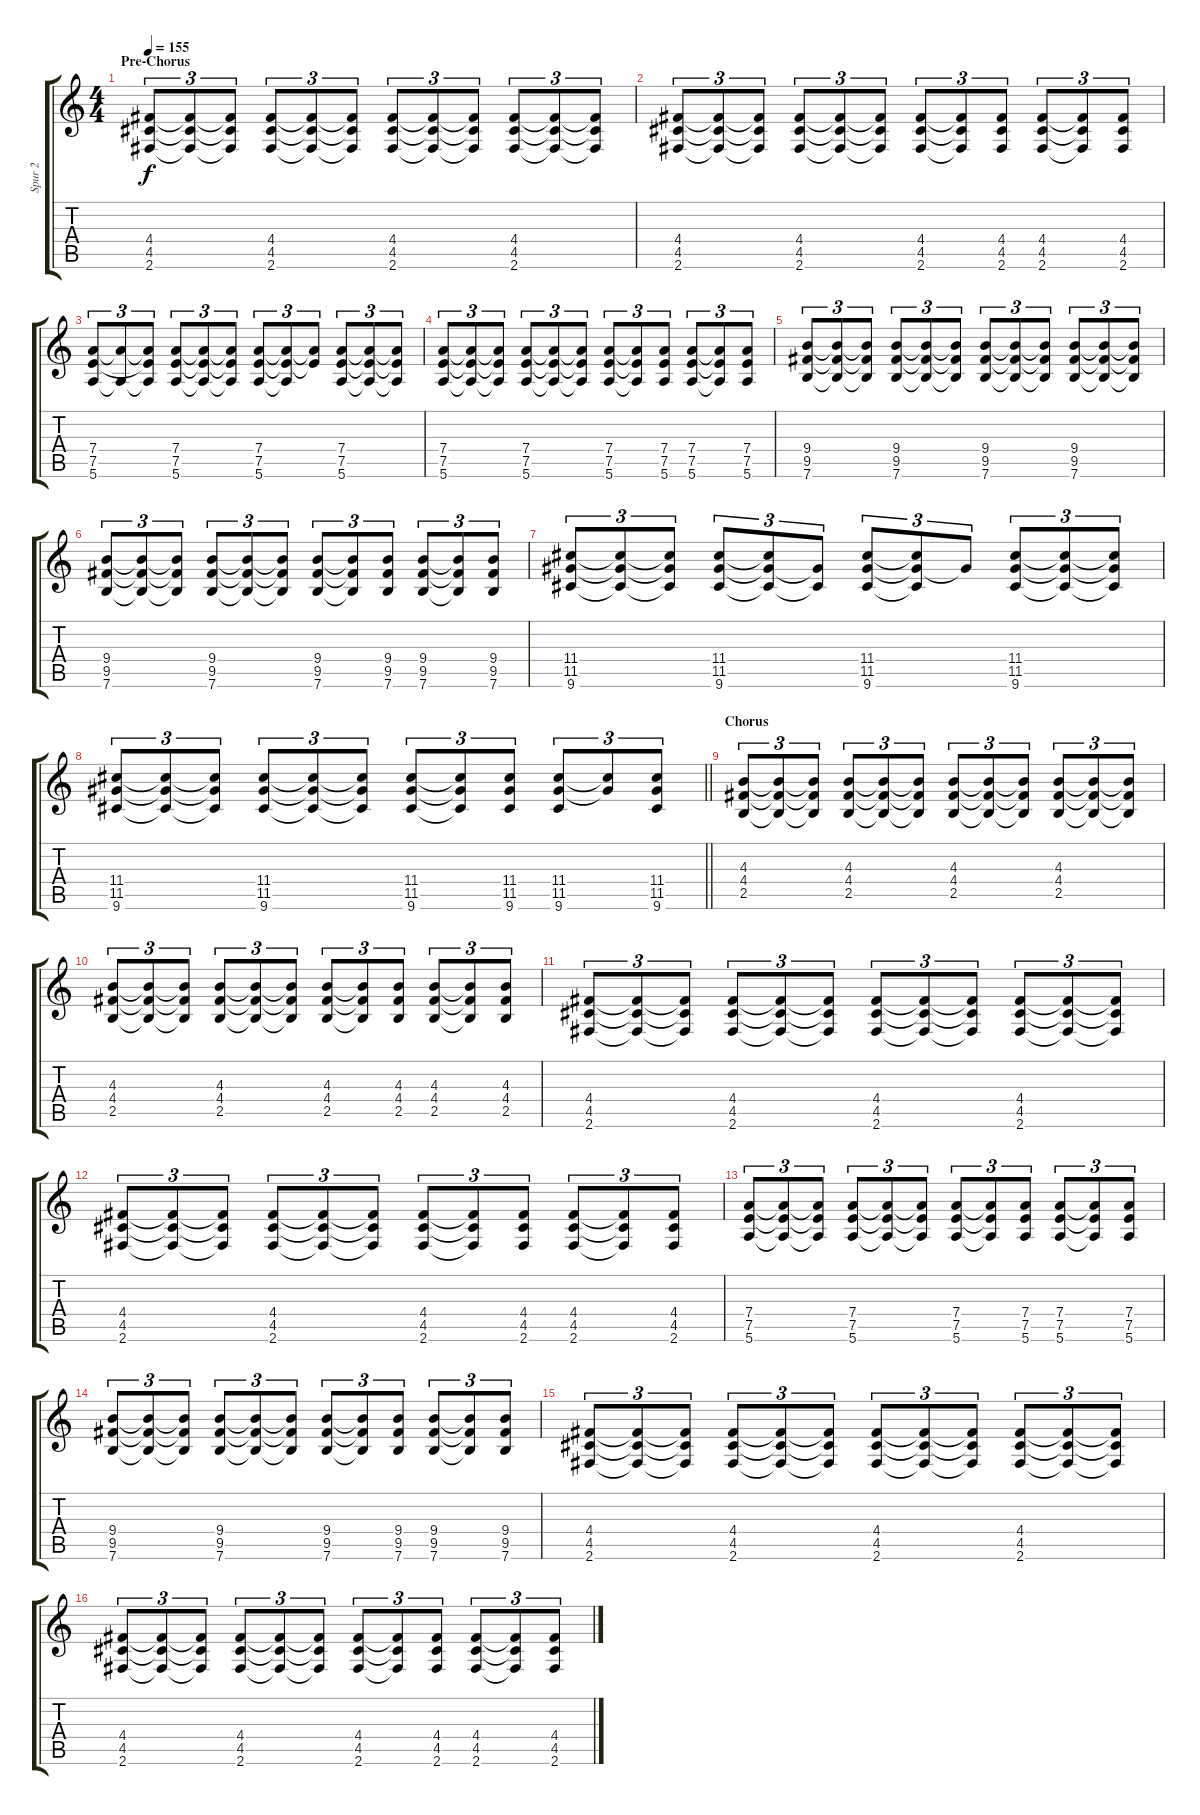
\track ("Spur 2" "Spur 2") {instrument overdrivenguitar}
\staff {score tabs}
\tuning (E4 B3 G3 D3 A2 E2) {hide}
\ts (4 4)
\section ("" "Pre-Chorus")
\tempo 155
\clef g2
\ks c
(4.4 4.5 2.6).8{tu (3 2) dy f} (4.4{t} 4.5{t} 2.6{t}).8{tu (3 2)} (4.4{t} 4.5{t} 2.6{t}).8{tu (3 2)} (4.4 4.5 2.6).8{tu (3 2)} (4.4{t} 4.5{t} 2.6{t}).8{tu (3 2)} (4.4{t} 4.5{t} 2.6{t}).8{tu (3 2)} (4.4 4.5 2.6).8{tu (3 2)} (4.4{t} 4.5{t} 2.6{t}).8{tu (3 2)} (4.4{t} 4.5{t} 2.6{t}).8{tu (3 2)} (4.4 4.5 2.6).8{tu (3 2)} (4.4{t} 4.5{t} 2.6{t}).8{tu (3 2)} (4.4{t} 4.5{t} 2.6{t}).8{tu (3 2)} |
(4.4 4.5 2.6).8{tu (3 2)} (4.4{t} 4.5{t} 2.6{t}).8{tu (3 2)} (4.4{t} 4.5{t} 2.6{t}).8{tu (3 2)} (4.4 4.5 2.6).8{tu (3 2)} (4.4{t} 4.5{t} 2.6{t}).8{tu (3 2)} (4.4{t} 4.5{t} 2.6{t}).8{tu (3 2)} (4.4 4.5 2.6).8{tu (3 2)} (4.4{t} 4.5{t} 2.6{t}).8{tu (3 2)} (4.4 4.5 2.6).8{tu (3 2)} (4.4 4.5 2.6).8{tu (3 2)} (4.4{t} 4.5{t} 2.6{t}).8{tu (3 2)} (4.4 4.5 2.6).8{tu (3 2)} |
(7.4 7.5 5.6).8{tu (3 2)} (7.4{t} 5.6{t}).8{tu (3 2)} (7.4{t} 7.5{t} 5.6{t}).8{tu (3 2)} (7.4 7.5 5.6).8{tu (3 2)} (7.4{t} 7.5{t} 5.6{t}).8{tu (3 2)} (7.4{t} 7.5{t} 5.6{t}).8{tu (3 2)} (7.4 7.5 5.6).8{tu (3 2)} (7.4{t} 7.5{t} 5.6{t}).8{tu (3 2)} (7.4{t} 7.5{t}).8{tu (3 2)} (7.4 7.5 5.6).8{tu (3 2)} (7.4{t} 7.5{t} 5.6{t}).8{tu (3 2)} (7.4{t} 7.5{t} 5.6{t}).8{tu (3 2)} |
(7.4 7.5 5.6).8{tu (3 2)} (7.4{t} 7.5{t} 5.6{t}).8{tu (3 2)} (7.4{t} 7.5{t} 5.6{t}).8{tu (3 2)} (7.4 7.5 5.6).8{tu (3 2)} (7.4{t} 7.5{t} 5.6{t}).8{tu (3 2)} (7.4{t} 7.5{t} 5.6{t}).8{tu (3 2)} (7.4 7.5 5.6).8{tu (3 2)} (7.4{t} 7.5{t} 5.6{t}).8{tu (3 2)} (7.4 7.5 5.6).8{tu (3 2)} (7.4 7.5 5.6).8{tu (3 2)} (7.4{t} 7.5{t} 5.6{t}).8{tu (3 2)} (7.4 7.5 5.6).8{tu (3 2)} |
(9.4 9.5 7.6).8{tu (3 2)} (9.4{t} 9.5{t} 7.6{t}).8{tu (3 2)} (9.4{t} 9.5{t} 7.6{t}).8{tu (3 2)} (9.4 9.5 7.6).8{tu (3 2)} (9.4{t} 9.5{t} 7.6{t}).8{tu (3 2)} (9.4{t} 9.5{t} 7.6{t}).8{tu (3 2)} (9.4 9.5 7.6).8{tu (3 2)} (9.4{t} 9.5{t} 7.6{t}).8{tu (3 2)} (9.4{t} 9.5{t} 7.6{t}).8{tu (3 2)} (9.4 9.5 7.6).8{tu (3 2)} (9.4{t} 9.5{t} 7.6{t}).8{tu (3 2)} (9.4{t} 9.5{t} 7.6{t}).8{tu (3 2)} |
(9.4 9.5 7.6).8{tu (3 2)} (9.4{t} 9.5{t} 7.6{t}).8{tu (3 2)} (9.4{t} 9.5{t} 7.6{t}).8{tu (3 2)} (9.4 9.5 7.6).8{tu (3 2)} (9.4{t} 9.5{t} 7.6{t}).8{tu (3 2)} (9.4{t} 9.5{t} 7.6{t}).8{tu (3 2)} (9.4 9.5 7.6).8{tu (3 2)} (9.4{t} 9.5{t} 7.6{t}).8{tu (3 2)} (9.4 9.5 7.6).8{tu (3 2)} (9.4 9.5 7.6).8{tu (3 2)} (9.4{t} 9.5{t} 7.6{t}).8{tu (3 2)} (9.4 9.5 7.6).8{tu (3 2)} |
(11.4 11.5 9.6).8{tu (3 2)} (11.4{t} 11.5{t} 9.6{t}).8{tu (3 2)} (11.4{t} 11.5{t} 9.6{t}).8{tu (3 2)} (11.4 11.5 9.6).8{tu (3 2)} (11.4{t} 11.5{t} 9.6{t}).8{tu (3 2)} (11.5{t} 9.6{t}).8{tu (3 2)} (11.4 11.5 9.6).8{tu (3 2)} (11.4{t} 11.5{t} 9.6{t}).8{tu (3 2)} 11.5{t}.8{tu (3 2)} (11.4 11.5 9.6).8{tu (3 2)} (11.4{t} 11.5{t} 9.6{t}).8{tu (3 2)} (11.4{t} 11.5{t} 9.6{t}).8{tu (3 2)} |
\barLineRight lightlight
(11.4 11.5 9.6).8{tu (3 2)} (11.4{t} 11.5{t} 9.6{t}).8{tu (3 2)} (11.4{t} 11.5{t} 9.6{t}).8{tu (3 2)} (11.4 11.5 9.6).8{tu (3 2)} (11.4{t} 11.5{t} 9.6{t}).8{tu (3 2)} (11.4{t} 11.5{t} 9.6{t}).8{tu (3 2)} (11.4 11.5 9.6).8{tu (3 2)} (11.4{t} 11.5{t} 9.6{t}).8{tu (3 2)} (11.4 11.5 9.6).8{tu (3 2)} (11.4 11.5 9.6).8{tu (3 2)} (11.4{t} 11.5{t}).8{tu (3 2)} (11.4 11.5 9.6).8{tu (3 2)} |
\section ("" "Chorus")
(4.3 4.4 2.5).8{tu (3 2)} (4.3{t} 4.4{t} 2.5{t}).8{tu (3 2)} (4.3{t} 4.4{t} 2.5{t}).8{tu (3 2)} (4.3 4.4 2.5).8{tu (3 2)} (4.3{t} 4.4{t} 2.5{t}).8{tu (3 2)} (4.3{t} 4.4{t} 2.5{t}).8{tu (3 2)} (4.3 4.4 2.5).8{tu (3 2)} (4.3{t} 4.4{t} 2.5{t}).8{tu (3 2)} (4.3{t} 4.4{t} 2.5{t}).8{tu (3 2)} (4.3 4.4 2.5).8{tu (3 2)} (4.3{t} 4.4{t} 2.5{t}).8{tu (3 2)} (4.3{t} 4.4{t} 2.5{t}).8{tu (3 2)} |
(4.3 4.4 2.5).8{tu (3 2)} (4.3{t} 4.4{t} 2.5{t}).8{tu (3 2)} (4.3{t} 4.4{t} 2.5{t}).8{tu (3 2)} (4.3 4.4 2.5).8{tu (3 2)} (4.3{t} 4.4{t} 2.5{t}).8{tu (3 2)} (4.3{t} 4.4{t} 2.5{t}).8{tu (3 2)} (4.3 4.4 2.5).8{tu (3 2)} (4.3{t} 4.4{t} 2.5{t}).8{tu (3 2)} (4.3 4.4 2.5).8{tu (3 2)} (4.3 4.4 2.5).8{tu (3 2)} (4.3{t} 4.4{t} 2.5{t}).8{tu (3 2)} (4.3 4.4 2.5).8{tu (3 2)} |
(4.4 4.5 2.6).8{tu (3 2)} (4.4{t} 4.5{t} 2.6{t}).8{tu (3 2)} (4.4{t} 4.5{t} 2.6{t}).8{tu (3 2)} (4.4 4.5 2.6).8{tu (3 2)} (4.4{t} 4.5{t} 2.6{t}).8{tu (3 2)} (4.4{t} 4.5{t} 2.6{t}).8{tu (3 2)} (4.4 4.5 2.6).8{tu (3 2)} (4.4{t} 4.5{t} 2.6{t}).8{tu (3 2)} (4.4{t} 4.5{t} 2.6{t}).8{tu (3 2)} (4.4 4.5 2.6).8{tu (3 2)} (4.4{t} 4.5{t} 2.6{t}).8{tu (3 2)} (4.4{t} 4.5{t} 2.6{t}).8{tu (3 2)} |
(4.4 4.5 2.6).8{tu (3 2)} (4.4{t} 4.5{t} 2.6{t}).8{tu (3 2)} (4.4{t} 4.5{t} 2.6{t}).8{tu (3 2)} (4.4 4.5 2.6).8{tu (3 2)} (4.4{t} 4.5{t} 2.6{t}).8{tu (3 2)} (4.4{t} 4.5{t} 2.6{t}).8{tu (3 2)} (4.4 4.5 2.6).8{tu (3 2)} (4.4{t} 4.5{t} 2.6{t}).8{tu (3 2)} (4.4 4.5 2.6).8{tu (3 2)} (4.4 4.5 2.6).8{tu (3 2)} (4.4{t} 4.5{t} 2.6{t}).8{tu (3 2)} (4.4 4.5 2.6).8{tu (3 2)} |
(7.4 7.5 5.6).8{tu (3 2)} (7.4{t} 7.5{t} 5.6{t}).8{tu (3 2)} (7.4{t} 7.5{t} 5.6{t}).8{tu (3 2)} (7.4 7.5 5.6).8{tu (3 2)} (7.4{t} 7.5{t} 5.6{t}).8{tu (3 2)} (7.4{t} 7.5{t} 5.6{t}).8{tu (3 2)} (7.4 7.5 5.6).8{tu (3 2)} (7.4{t} 7.5{t} 5.6{t}).8{tu (3 2)} (7.4 7.5 5.6).8{tu (3 2)} (7.4 7.5 5.6).8{tu (3 2)} (7.4{t} 7.5{t} 5.6{t}).8{tu (3 2)} (7.4 7.5 5.6).8{tu (3 2)} |
(9.4 9.5 7.6).8{tu (3 2)} (9.4{t} 9.5{t} 7.6{t}).8{tu (3 2)} (9.4{t} 9.5{t} 7.6{t}).8{tu (3 2)} (9.4 9.5 7.6).8{tu (3 2)} (9.4{t} 9.5{t} 7.6{t}).8{tu (3 2)} (9.4{t} 9.5{t} 7.6{t}).8{tu (3 2)} (9.4 9.5 7.6).8{tu (3 2)} (9.4{t} 9.5{t} 7.6{t}).8{tu (3 2)} (9.4 9.5 7.6).8{tu (3 2)} (9.4 9.5 7.6).8{tu (3 2)} (9.4{t} 9.5{t} 7.6{t}).8{tu (3 2)} (9.4 9.5 7.6).8{tu (3 2)} |
(4.4 4.5 2.6).8{tu (3 2)} (4.4{t} 4.5{t} 2.6{t}).8{tu (3 2)} (4.4{t} 4.5{t} 2.6{t}).8{tu (3 2)} (4.4 4.5 2.6).8{tu (3 2)} (4.4{t} 4.5{t} 2.6{t}).8{tu (3 2)} (4.4{t} 4.5{t} 2.6{t}).8{tu (3 2)} (4.4 4.5 2.6).8{tu (3 2)} (4.4{t} 4.5{t} 2.6{t}).8{tu (3 2)} (4.4{t} 4.5{t} 2.6{t}).8{tu (3 2)} (4.4 4.5 2.6).8{tu (3 2)} (4.4{t} 4.5{t} 2.6{t}).8{tu (3 2)} (4.4{t} 4.5{t} 2.6{t}).8{tu (3 2)} |
(4.4 4.5 2.6).8{tu (3 2)} (4.4{t} 4.5{t} 2.6{t}).8{tu (3 2)} (4.4{t} 4.5{t} 2.6{t}).8{tu (3 2)} (4.4 4.5 2.6).8{tu (3 2)} (4.4{t} 4.5{t} 2.6{t}).8{tu (3 2)} (4.4{t} 4.5{t} 2.6{t}).8{tu (3 2)} (4.4 4.5 2.6).8{tu (3 2)} (4.4{t} 4.5{t} 2.6{t}).8{tu (3 2)} (4.4 4.5 2.6).8{tu (3 2)} (4.4 4.5 2.6).8{tu (3 2)} (4.4{t} 4.5{t} 2.6{t}).8{tu (3 2)} (4.4 4.5 2.6).8{tu (3 2)}
